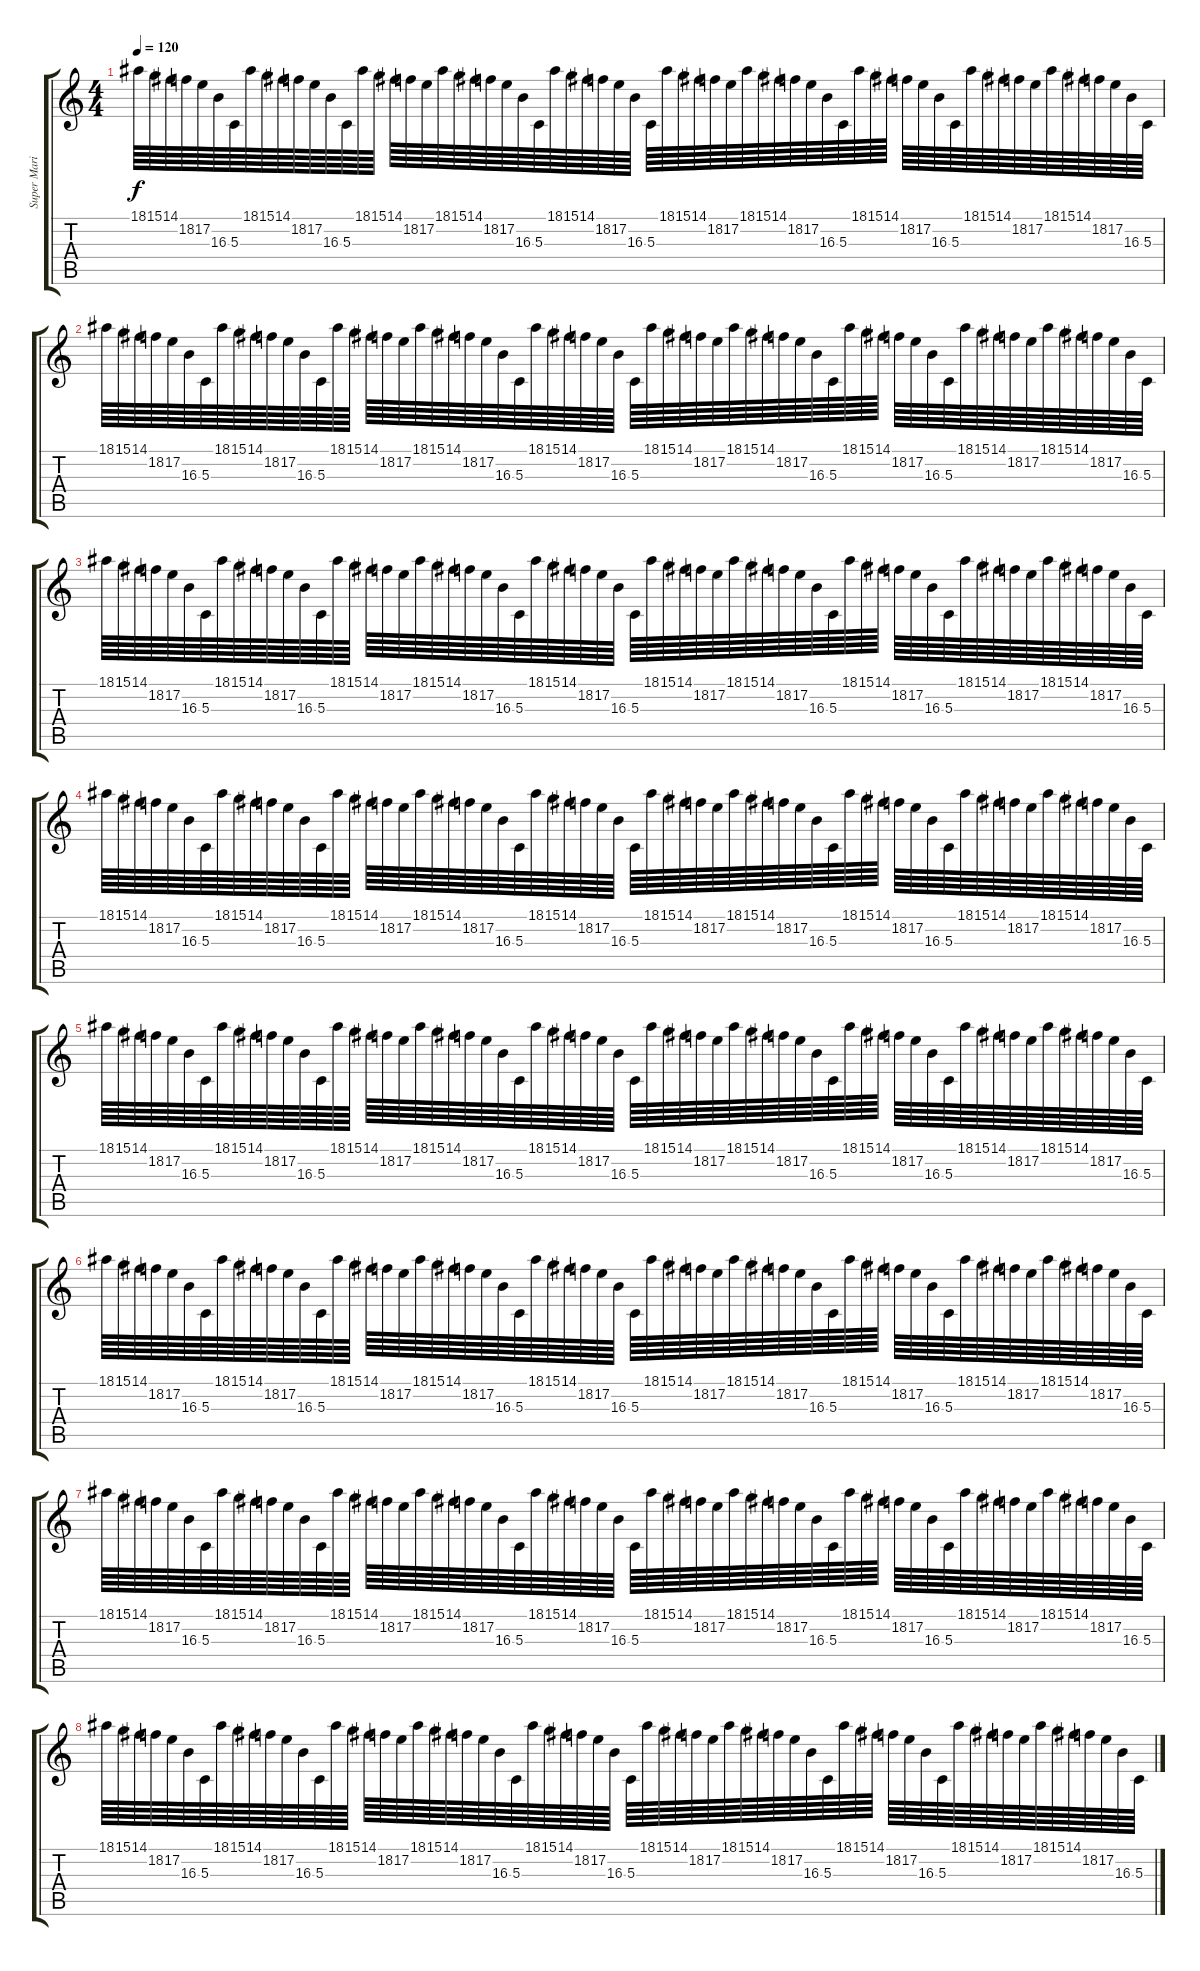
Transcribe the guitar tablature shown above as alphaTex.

\track ("Super Mario Bros Jumping" "Super Mari") {instrument stringensemble1}
\staff {score tabs}
\tuning (E4 B3 G3 D3 A2 E2) {hide}
\ts (4 4)
\tempo 120
\clef g2
\ks c
18.1.64{dy f} 15.1.64 14.1.64 18.2.64 17.2.64 16.3.64 5.3.64 18.1.64 15.1.64 14.1.64 18.2.64 17.2.64 16.3.64 5.3.64 18.1.64 15.1.64 14.1.64 18.2.64 17.2.64 18.1.64 15.1.64 14.1.64 18.2.64 17.2.64 16.3.64 5.3.64 18.1.64 15.1.64 14.1.64 18.2.64 17.2.64 16.3.64 5.3.64 18.1.64 15.1.64 14.1.64 18.2.64 17.2.64 18.1.64 15.1.64 14.1.64 18.2.64 17.2.64 16.3.64 5.3.64 18.1.64 15.1.64 14.1.64 18.2.64 17.2.64 16.3.64 5.3.64 18.1.64 15.1.64 14.1.64 18.2.64 17.2.64 18.1.64 15.1.64 14.1.64 18.2.64 17.2.64 16.3.64 5.3.64 |
18.1.64 15.1.64 14.1.64 18.2.64 17.2.64 16.3.64 5.3.64 18.1.64 15.1.64 14.1.64 18.2.64 17.2.64 16.3.64 5.3.64 18.1.64 15.1.64 14.1.64 18.2.64 17.2.64 18.1.64 15.1.64 14.1.64 18.2.64 17.2.64 16.3.64 5.3.64 18.1.64 15.1.64 14.1.64 18.2.64 17.2.64 16.3.64 5.3.64 18.1.64 15.1.64 14.1.64 18.2.64 17.2.64 18.1.64 15.1.64 14.1.64 18.2.64 17.2.64 16.3.64 5.3.64 18.1.64 15.1.64 14.1.64 18.2.64 17.2.64 16.3.64 5.3.64 18.1.64 15.1.64 14.1.64 18.2.64 17.2.64 18.1.64 15.1.64 14.1.64 18.2.64 17.2.64 16.3.64 5.3.64 |
18.1.64 15.1.64 14.1.64 18.2.64 17.2.64 16.3.64 5.3.64 18.1.64 15.1.64 14.1.64 18.2.64 17.2.64 16.3.64 5.3.64 18.1.64 15.1.64 14.1.64 18.2.64 17.2.64 18.1.64 15.1.64 14.1.64 18.2.64 17.2.64 16.3.64 5.3.64 18.1.64 15.1.64 14.1.64 18.2.64 17.2.64 16.3.64 5.3.64 18.1.64 15.1.64 14.1.64 18.2.64 17.2.64 18.1.64 15.1.64 14.1.64 18.2.64 17.2.64 16.3.64 5.3.64 18.1.64 15.1.64 14.1.64 18.2.64 17.2.64 16.3.64 5.3.64 18.1.64 15.1.64 14.1.64 18.2.64 17.2.64 18.1.64 15.1.64 14.1.64 18.2.64 17.2.64 16.3.64 5.3.64 |
18.1.64 15.1.64 14.1.64 18.2.64 17.2.64 16.3.64 5.3.64 18.1.64 15.1.64 14.1.64 18.2.64 17.2.64 16.3.64 5.3.64 18.1.64 15.1.64 14.1.64 18.2.64 17.2.64 18.1.64 15.1.64 14.1.64 18.2.64 17.2.64 16.3.64 5.3.64 18.1.64 15.1.64 14.1.64 18.2.64 17.2.64 16.3.64 5.3.64 18.1.64 15.1.64 14.1.64 18.2.64 17.2.64 18.1.64 15.1.64 14.1.64 18.2.64 17.2.64 16.3.64 5.3.64 18.1.64 15.1.64 14.1.64 18.2.64 17.2.64 16.3.64 5.3.64 18.1.64 15.1.64 14.1.64 18.2.64 17.2.64 18.1.64 15.1.64 14.1.64 18.2.64 17.2.64 16.3.64 5.3.64 |
18.1.64 15.1.64 14.1.64 18.2.64 17.2.64 16.3.64 5.3.64 18.1.64 15.1.64 14.1.64 18.2.64 17.2.64 16.3.64 5.3.64 18.1.64 15.1.64 14.1.64 18.2.64 17.2.64 18.1.64 15.1.64 14.1.64 18.2.64 17.2.64 16.3.64 5.3.64 18.1.64 15.1.64 14.1.64 18.2.64 17.2.64 16.3.64 5.3.64 18.1.64 15.1.64 14.1.64 18.2.64 17.2.64 18.1.64 15.1.64 14.1.64 18.2.64 17.2.64 16.3.64 5.3.64 18.1.64 15.1.64 14.1.64 18.2.64 17.2.64 16.3.64 5.3.64 18.1.64 15.1.64 14.1.64 18.2.64 17.2.64 18.1.64 15.1.64 14.1.64 18.2.64 17.2.64 16.3.64 5.3.64 |
18.1.64 15.1.64 14.1.64 18.2.64 17.2.64 16.3.64 5.3.64 18.1.64 15.1.64 14.1.64 18.2.64 17.2.64 16.3.64 5.3.64 18.1.64 15.1.64 14.1.64 18.2.64 17.2.64 18.1.64 15.1.64 14.1.64 18.2.64 17.2.64 16.3.64 5.3.64 18.1.64 15.1.64 14.1.64 18.2.64 17.2.64 16.3.64 5.3.64 18.1.64 15.1.64 14.1.64 18.2.64 17.2.64 18.1.64 15.1.64 14.1.64 18.2.64 17.2.64 16.3.64 5.3.64 18.1.64 15.1.64 14.1.64 18.2.64 17.2.64 16.3.64 5.3.64 18.1.64 15.1.64 14.1.64 18.2.64 17.2.64 18.1.64 15.1.64 14.1.64 18.2.64 17.2.64 16.3.64 5.3.64 |
18.1.64 15.1.64 14.1.64 18.2.64 17.2.64 16.3.64 5.3.64 18.1.64 15.1.64 14.1.64 18.2.64 17.2.64 16.3.64 5.3.64 18.1.64 15.1.64 14.1.64 18.2.64 17.2.64 18.1.64 15.1.64 14.1.64 18.2.64 17.2.64 16.3.64 5.3.64 18.1.64 15.1.64 14.1.64 18.2.64 17.2.64 16.3.64 5.3.64 18.1.64 15.1.64 14.1.64 18.2.64 17.2.64 18.1.64 15.1.64 14.1.64 18.2.64 17.2.64 16.3.64 5.3.64 18.1.64 15.1.64 14.1.64 18.2.64 17.2.64 16.3.64 5.3.64 18.1.64 15.1.64 14.1.64 18.2.64 17.2.64 18.1.64 15.1.64 14.1.64 18.2.64 17.2.64 16.3.64 5.3.64 |
18.1.64 15.1.64 14.1.64 18.2.64 17.2.64 16.3.64 5.3.64 18.1.64 15.1.64 14.1.64 18.2.64 17.2.64 16.3.64 5.3.64 18.1.64 15.1.64 14.1.64 18.2.64 17.2.64 18.1.64 15.1.64 14.1.64 18.2.64 17.2.64 16.3.64 5.3.64 18.1.64 15.1.64 14.1.64 18.2.64 17.2.64 16.3.64 5.3.64 18.1.64 15.1.64 14.1.64 18.2.64 17.2.64 18.1.64 15.1.64 14.1.64 18.2.64 17.2.64 16.3.64 5.3.64 18.1.64 15.1.64 14.1.64 18.2.64 17.2.64 16.3.64 5.3.64 18.1.64 15.1.64 14.1.64 18.2.64 17.2.64 18.1.64 15.1.64 14.1.64 18.2.64 17.2.64 16.3.64 5.3.64
